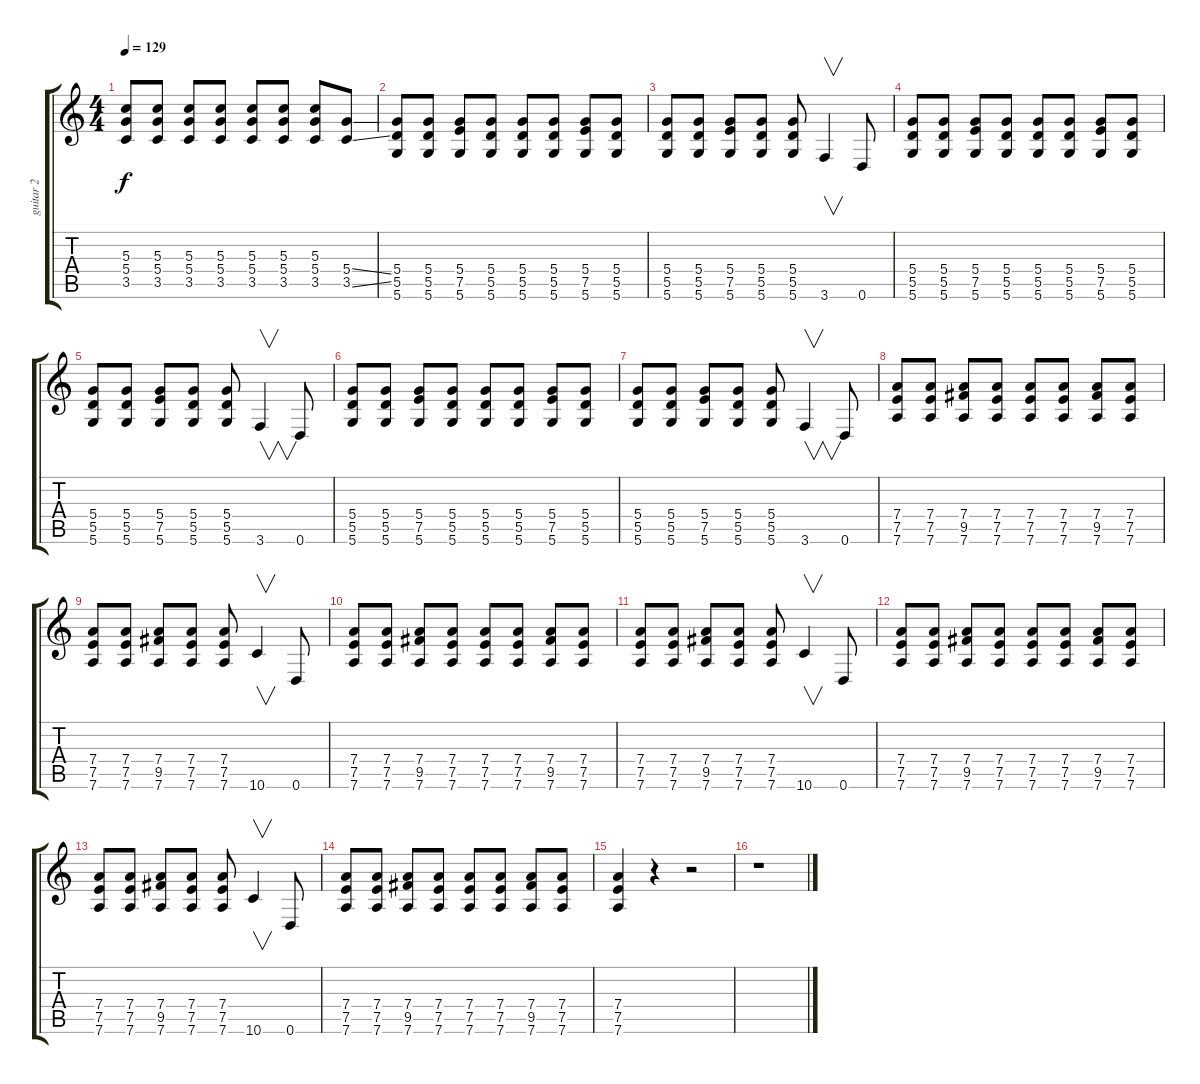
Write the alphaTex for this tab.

\track ("guitar 2" "guitar 2") {instrument overdrivenguitar}
\staff {score tabs}
\tuning (E4 B3 G3 D3 A2 D2) {hide}
\ts (4 4)
\tempo 129
\clef g2
\ks c
(5.3 5.4 3.5).8{dy f} (5.3 5.4 3.5).8 (5.3 5.4 3.5).8 (5.3 5.4 3.5).8 (5.3 5.4 3.5).8 (5.3 5.4 3.5).8 (5.3 5.4 3.5).8 (5.4{ss} 3.5{ss}).8 |
(5.4 5.5 5.6).8 (5.4 5.5 5.6).8 (5.4 7.5 5.6).8 (5.4 5.5 5.6).8 (5.4 5.5 5.6).8 (5.4 5.5 5.6).8 (5.4 7.5 5.6).8 (5.4 5.5 5.6).8 |
(5.4 5.5 5.6).8 (5.4 5.5 5.6).8 (5.4 7.5 5.6).8 (5.4 5.5 5.6).8 (5.4 5.5 5.6).8 3.6.4{v} 0.6.8 |
(5.4 5.5 5.6).8 (5.4 5.5 5.6).8 (5.4 7.5 5.6).8 (5.4 5.5 5.6).8 (5.4 5.5 5.6).8 (5.4 5.5 5.6).8 (5.4 7.5 5.6).8 (5.4 5.5 5.6).8 |
(5.4 5.5 5.6).8 (5.4 5.5 5.6).8 (5.4 7.5 5.6).8 (5.4 5.5 5.6).8 (5.4 5.5 5.6).8 3.6.4{v} 0.6.8 |
(5.4 5.5 5.6).8 (5.4 5.5 5.6).8 (5.4 7.5 5.6).8 (5.4 5.5 5.6).8 (5.4 5.5 5.6).8 (5.4 5.5 5.6).8 (5.4 7.5 5.6).8 (5.4 5.5 5.6).8 |
(5.4 5.5 5.6).8 (5.4 5.5 5.6).8 (5.4 7.5 5.6).8 (5.4 5.5 5.6).8 (5.4 5.5 5.6).8 3.6.4{v} 0.6.8 |
(7.4 7.5 7.6).8 (7.4 7.5 7.6).8 (7.4 9.5 7.6).8 (7.4 7.5 7.6).8 (7.4 7.5 7.6).8 (7.4 7.5 7.6).8 (7.4 9.5 7.6).8 (7.4 7.5 7.6).8 |
(7.4 7.5 7.6).8 (7.4 7.5 7.6).8 (7.4 9.5 7.6).8 (7.4 7.5 7.6).8 (7.4 7.5 7.6).8 10.6.4{v} 0.6.8 |
(7.4 7.5 7.6).8 (7.4 7.5 7.6).8 (7.4 9.5 7.6).8 (7.4 7.5 7.6).8 (7.4 7.5 7.6).8 (7.4 7.5 7.6).8 (7.4 9.5 7.6).8 (7.4 7.5 7.6).8 |
(7.4 7.5 7.6).8 (7.4 7.5 7.6).8 (7.4 9.5 7.6).8 (7.4 7.5 7.6).8 (7.4 7.5 7.6).8 10.6.4{v} 0.6.8 |
(7.4 7.5 7.6).8 (7.4 7.5 7.6).8 (7.4 9.5 7.6).8 (7.4 7.5 7.6).8 (7.4 7.5 7.6).8 (7.4 7.5 7.6).8 (7.4 9.5 7.6).8 (7.4 7.5 7.6).8 |
(7.4 7.5 7.6).8 (7.4 7.5 7.6).8 (7.4 9.5 7.6).8 (7.4 7.5 7.6).8 (7.4 7.5 7.6).8 10.6.4{v} 0.6.8 |
(7.4 7.5 7.6).8 (7.4 7.5 7.6).8 (7.4 9.5 7.6).8 (7.4 7.5 7.6).8 (7.4 7.5 7.6).8 (7.4 7.5 7.6).8 (7.4 9.5 7.6).8 (7.4 7.5 7.6).8 |
(7.4 7.5 7.6).4 r.4 r.2 |
r.1
